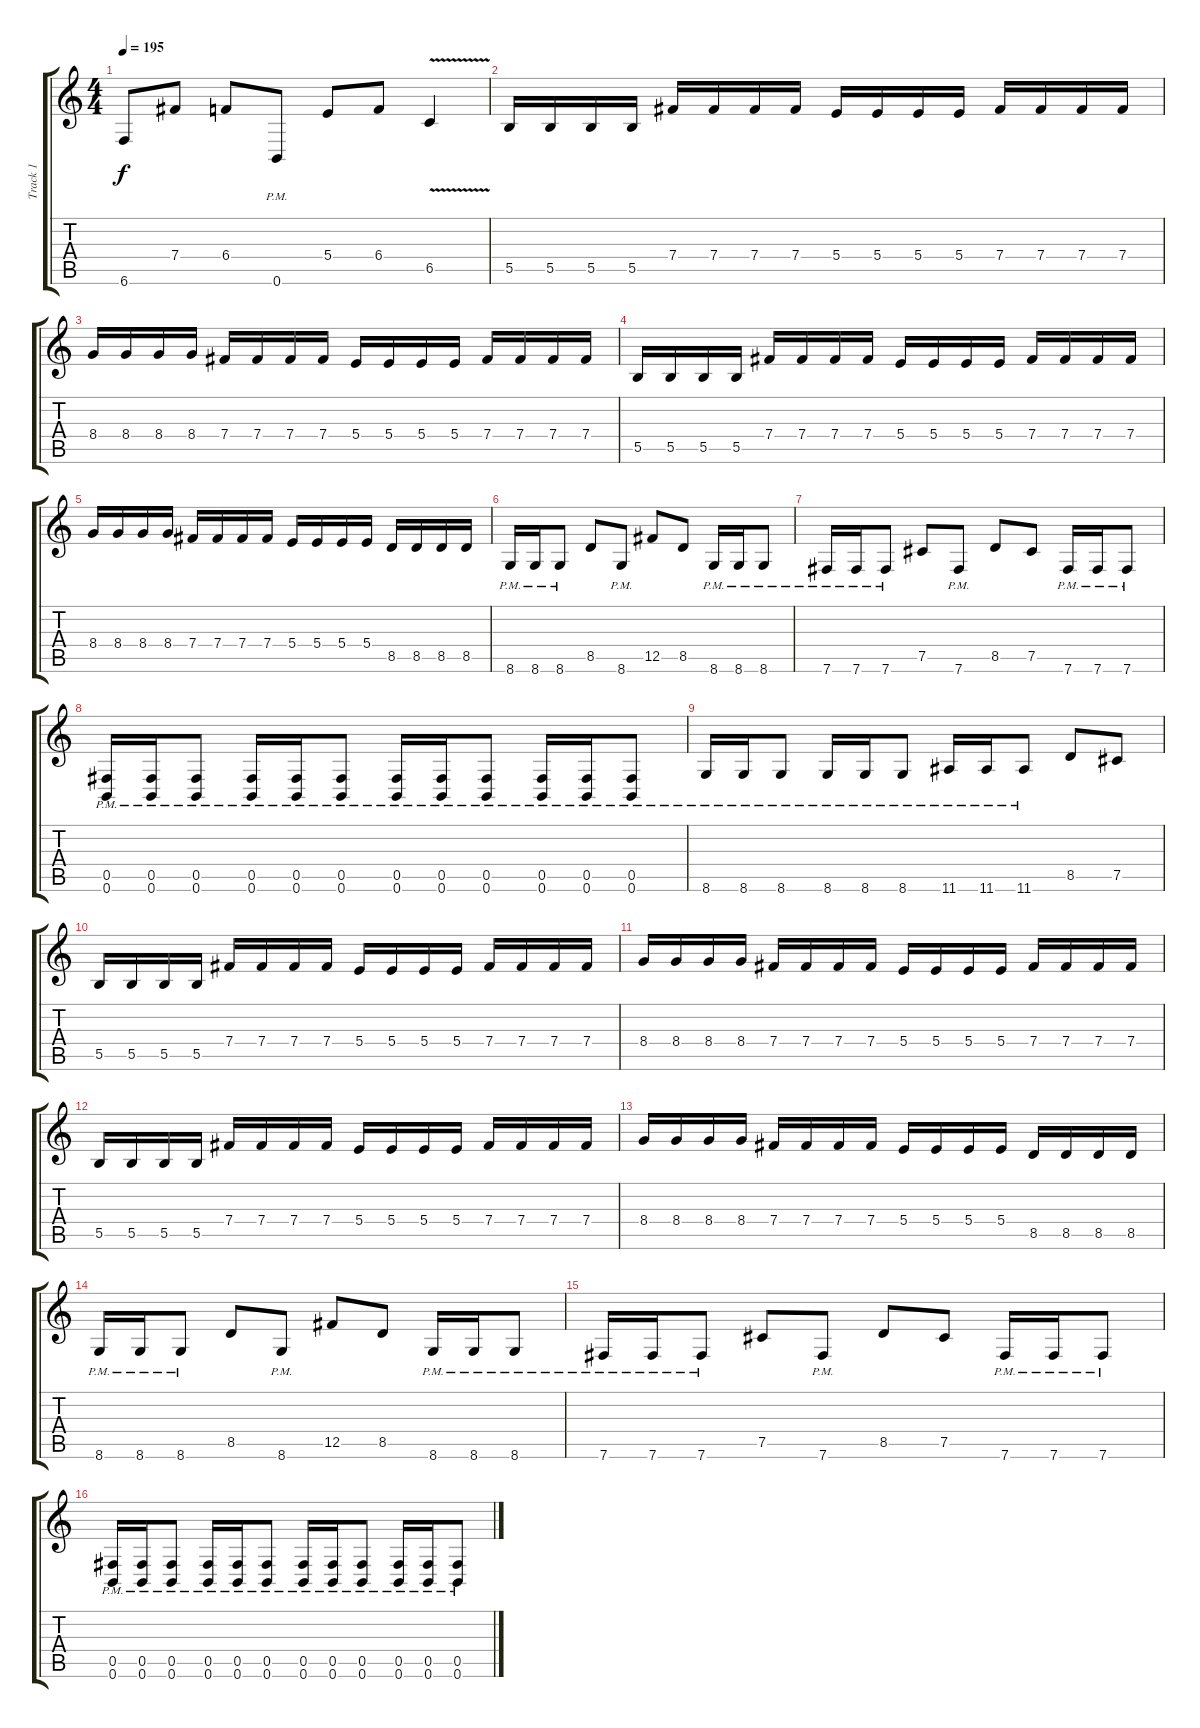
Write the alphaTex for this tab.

\track ("Track 1" "Track 1") {instrument distortionguitar}
\staff {score tabs}
\tuning (Db4 Ab3 E3 B2 Gb2 B1) {hide}
\ts (4 4)
\tempo 195
\clef g2
\ks c
6.6{t}.8{dy f} 7.4.8 6.4.8 0.6{pm}.8 5.4.8 6.4.8 6.5{v}.4 |
5.5.16 5.5.16 5.5.16 5.5.16 7.4.16 7.4.16 7.4.16 7.4.16 5.4.16 5.4.16 5.4.16 5.4.16 7.4.16 7.4.16 7.4.16 7.4.16 |
8.4.16 8.4.16 8.4.16 8.4.16 7.4.16 7.4.16 7.4.16 7.4.16 5.4.16 5.4.16 5.4.16 5.4.16 7.4.16 7.4.16 7.4.16 7.4.16 |
5.5.16 5.5.16 5.5.16 5.5.16 7.4.16 7.4.16 7.4.16 7.4.16 5.4.16 5.4.16 5.4.16 5.4.16 7.4.16 7.4.16 7.4.16 7.4.16 |
8.4.16 8.4.16 8.4.16 8.4.16 7.4.16 7.4.16 7.4.16 7.4.16 5.4.16 5.4.16 5.4.16 5.4.16 8.5.16 8.5.16 8.5.16 8.5.16 |
8.6{pm}.16 8.6{pm}.16 8.6{pm}.8 8.5.8 8.6{pm}.8 12.5.8 8.5.8 8.6{pm}.16 8.6{pm}.16 8.6{pm}.8 |
7.6{pm}.16 7.6{pm}.16 7.6{pm}.8 7.5.8 7.6{pm}.8 8.5.8 7.5.8 7.6{pm}.16 7.6{pm}.16 7.6{pm}.8 |
(0.5{pm} 0.6{pm}).16 (0.5{pm} 0.6{pm}).16 (0.5{pm} 0.6{pm}).8 (0.5{pm} 0.6{pm}).16 (0.5{pm} 0.6{pm}).16 (0.5{pm} 0.6{pm}).8 (0.5{pm} 0.6{pm}).16 (0.5{pm} 0.6{pm}).16 (0.5{pm} 0.6{pm}).8 (0.5{pm} 0.6{pm}).16 (0.5{pm} 0.6{pm}).16 (0.5{pm} 0.6{pm}).8 |
8.6{pm}.16 8.6{pm}.16 8.6{pm}.8 8.6{pm}.16 8.6{pm}.16 8.6{pm}.8 11.6{pm}.16 11.6{pm}.16 11.6{pm}.8 8.5.8 7.5.8 |
5.5.16 5.5.16 5.5.16 5.5.16 7.4.16 7.4.16 7.4.16 7.4.16 5.4.16 5.4.16 5.4.16 5.4.16 7.4.16 7.4.16 7.4.16 7.4.16 |
8.4.16 8.4.16 8.4.16 8.4.16 7.4.16 7.4.16 7.4.16 7.4.16 5.4.16 5.4.16 5.4.16 5.4.16 7.4.16 7.4.16 7.4.16 7.4.16 |
5.5.16 5.5.16 5.5.16 5.5.16 7.4.16 7.4.16 7.4.16 7.4.16 5.4.16 5.4.16 5.4.16 5.4.16 7.4.16 7.4.16 7.4.16 7.4.16 |
8.4.16 8.4.16 8.4.16 8.4.16 7.4.16 7.4.16 7.4.16 7.4.16 5.4.16 5.4.16 5.4.16 5.4.16 8.5.16 8.5.16 8.5.16 8.5.16 |
8.6{pm}.16 8.6{pm}.16 8.6{pm}.8 8.5.8 8.6{pm}.8 12.5.8 8.5.8 8.6{pm}.16 8.6{pm}.16 8.6{pm}.8 |
7.6{pm}.16 7.6{pm}.16 7.6{pm}.8 7.5.8 7.6{pm}.8 8.5.8 7.5.8 7.6{pm}.16 7.6{pm}.16 7.6{pm}.8 |
(0.5{pm} 0.6{pm}).16 (0.5{pm} 0.6{pm}).16 (0.5{pm} 0.6{pm}).8 (0.5{pm} 0.6{pm}).16 (0.5{pm} 0.6{pm}).16 (0.5{pm} 0.6{pm}).8 (0.5{pm} 0.6{pm}).16 (0.5{pm} 0.6{pm}).16 (0.5{pm} 0.6{pm}).8 (0.5{pm} 0.6{pm}).16 (0.5{pm} 0.6{pm}).16 (0.5{pm} 0.6{pm}).8
